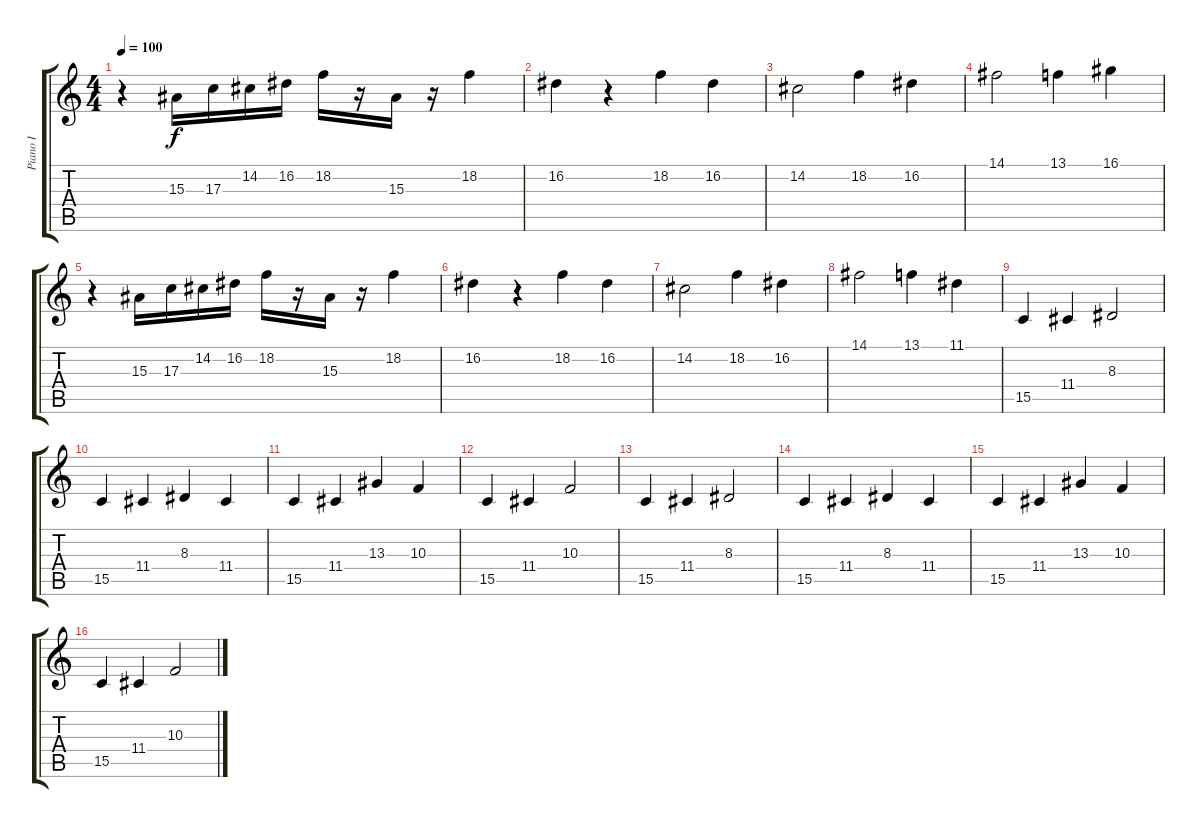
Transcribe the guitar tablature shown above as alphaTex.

\track ("Piano I" "Piano I") {instrument acousticgrandpiano}
\staff {score tabs}
\tuning (E4 B3 G3 D3 A2 E2) {hide}
\ts (4 4)
\tempo 100
\clef g2
\ks c
r.4{dy f} 15.3.16 17.3.16 14.2.16 16.2.16 18.2.16 r.16 15.3.16 r.16 18.2.4 |
16.2.4 r.4 18.2.4 16.2.4 |
14.2.2 18.2.4 16.2.4 |
14.1.2 13.1.4 16.1.4 |
r.4 15.3.16 17.3.16 14.2.16 16.2.16 18.2.16 r.16 15.3.16 r.16 18.2.4 |
16.2.4 r.4 18.2.4 16.2.4 |
14.2.2 18.2.4 16.2.4 |
14.1.2 13.1.4 11.1.4 |
15.5.4 11.4.4 8.3.2 |
15.5.4 11.4.4 8.3.4 11.4.4 |
15.5.4 11.4.4 13.3.4 10.3.4 |
15.5.4 11.4.4 10.3.2 |
15.5.4 11.4.4 8.3.2 |
15.5.4 11.4.4 8.3.4 11.4.4 |
15.5.4 11.4.4 13.3.4 10.3.4 |
15.5.4 11.4.4 10.3.2
